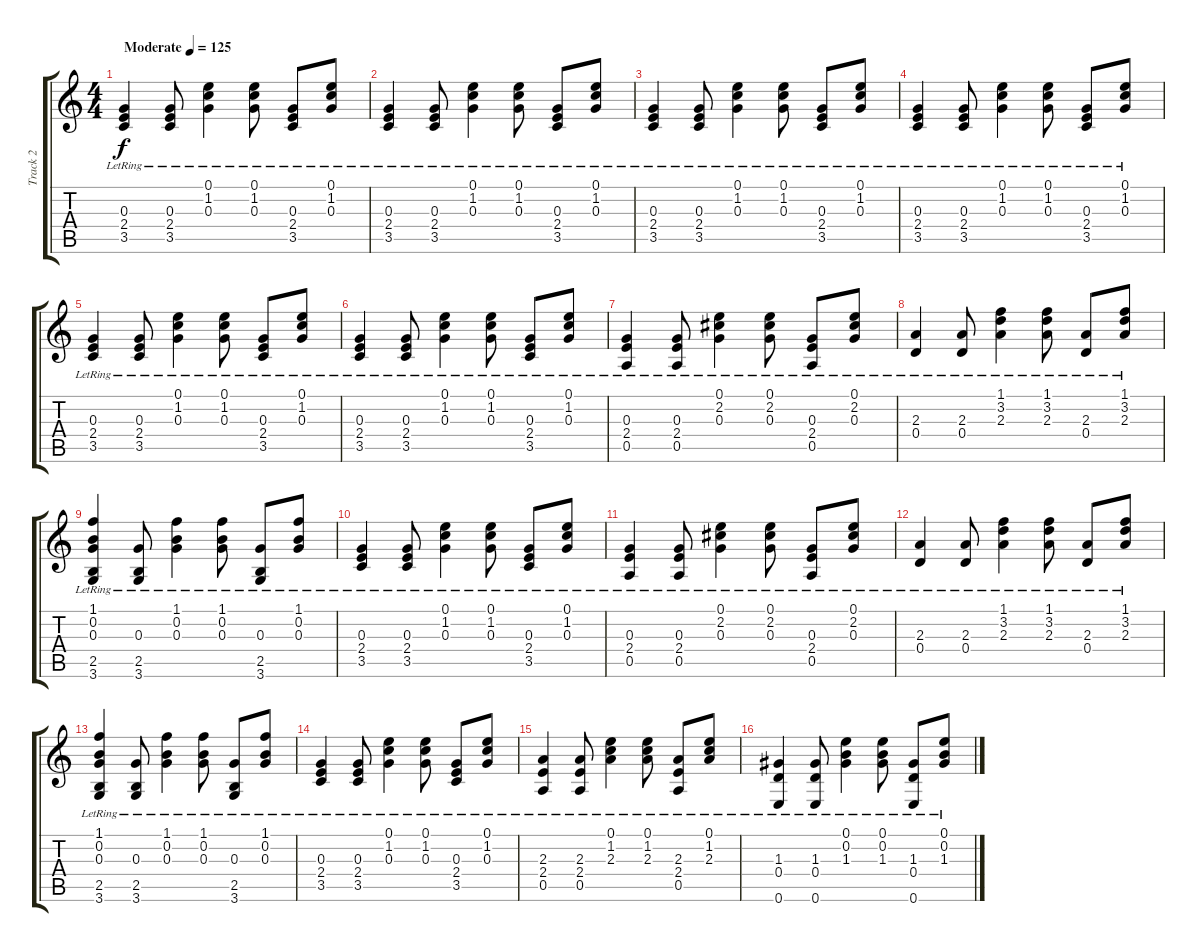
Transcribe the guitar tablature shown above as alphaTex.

\track ("Track 2" "Track 2") {instrument acousticguitarsteel}
\staff {score tabs}
\tuning (E4 B3 G3 D3 A2 E2) {hide}
\ts (4 4)
\tempo (125 "Moderate")
\clef g2
\ks c
(0.3 2.4{lr} 3.5{lr}).4{dy f instrument acousticguitarsteel} (0.3 2.4{lr} 3.5{lr}).8 (0.1{lr} 1.2{lr} 0.3{lr}).4 (0.1{lr} 1.2{lr} 0.3{lr}).8 (0.3 2.4{lr} 3.5{lr}).8 (0.1{lr} 1.2{lr} 0.3{lr}).8 |
(0.3 2.4{lr} 3.5{lr}).4 (0.3 2.4{lr} 3.5{lr}).8 (0.1{lr} 1.2{lr} 0.3{lr}).4 (0.1{lr} 1.2{lr} 0.3{lr}).8 (0.3 2.4{lr} 3.5{lr}).8 (0.1{lr} 1.2{lr} 0.3{lr}).8 |
(0.3 2.4{lr} 3.5{lr}).4 (0.3 2.4{lr} 3.5{lr}).8 (0.1{lr} 1.2{lr} 0.3{lr}).4 (0.1{lr} 1.2{lr} 0.3{lr}).8 (0.3 2.4{lr} 3.5{lr}).8 (0.1{lr} 1.2{lr} 0.3{lr}).8 |
(0.3 2.4{lr} 3.5{lr}).4 (0.3 2.4{lr} 3.5{lr}).8 (0.1{lr} 1.2{lr} 0.3{lr}).4 (0.1{lr} 1.2{lr} 0.3{lr}).8 (0.3 2.4{lr} 3.5{lr}).8 (0.1{lr} 1.2{lr} 0.3{lr}).8 |
(0.3 2.4{lr} 3.5{lr}).4 (0.3 2.4{lr} 3.5{lr}).8 (0.1{lr} 1.2{lr} 0.3{lr}).4 (0.1{lr} 1.2{lr} 0.3{lr}).8 (0.3 2.4{lr} 3.5{lr}).8 (0.1{lr} 1.2{lr} 0.3{lr}).8 |
(0.3 2.4{lr} 3.5{lr}).4 (0.3 2.4{lr} 3.5{lr}).8 (0.1{lr} 1.2{lr} 0.3{lr}).4 (0.1{lr} 1.2{lr} 0.3{lr}).8 (0.3 2.4{lr} 3.5{lr}).8 (0.1{lr} 1.2{lr} 0.3{lr}).8 |
(0.3{lr} 2.4{lr} 0.5{lr}).4 (0.3{lr} 2.4{lr} 0.5{lr}).8 (0.1{lr} 2.2{lr} 0.3{lr}).4 (0.1{lr} 2.2{lr} 0.3{lr}).8 (0.3{lr} 2.4{lr} 0.5{lr}).8 (0.1{lr} 2.2{lr} 0.3{lr}).8 |
(2.3{lr} 0.4{lr}).4 (2.3{lr} 0.4{lr}).8 (1.1{lr} 3.2{lr} 2.3{lr}).4 (1.1{lr} 3.2{lr} 2.3{lr}).8 (2.3{lr} 0.4{lr}).8 (1.1{lr} 3.2{lr} 2.3{lr}).8 |
(1.1{lr} 0.2{lr} 0.3{lr} 2.5{lr} 3.6{lr}).4 (0.3{lr} 2.5{lr} 3.6{lr}).8 (1.1{lr} 0.2{lr} 0.3{lr}).4 (1.1{lr} 0.2{lr} 0.3{lr}).8 (0.3{lr} 2.5{lr} 3.6{lr}).8 (1.1{lr} 0.2{lr} 0.3{lr}).8 |
(0.3 2.4{lr} 3.5{lr}).4 (0.3 2.4{lr} 3.5{lr}).8 (0.1{lr} 1.2{lr} 0.3{lr}).4 (0.1{lr} 1.2{lr} 0.3{lr}).8 (0.3 2.4{lr} 3.5{lr}).8 (0.1{lr} 1.2{lr} 0.3{lr}).8 |
(0.3{lr} 2.4{lr} 0.5{lr}).4 (0.3{lr} 2.4{lr} 0.5{lr}).8 (0.1{lr} 2.2{lr} 0.3{lr}).4 (0.1{lr} 2.2{lr} 0.3{lr}).8 (0.3{lr} 2.4{lr} 0.5{lr}).8 (0.1{lr} 2.2{lr} 0.3{lr}).8 |
(2.3{lr} 0.4{lr}).4 (2.3{lr} 0.4{lr}).8 (1.1{lr} 3.2{lr} 2.3{lr}).4 (1.1{lr} 3.2{lr} 2.3{lr}).8 (2.3{lr} 0.4{lr}).8 (1.1{lr} 3.2{lr} 2.3{lr}).8 |
(1.1{lr} 0.2{lr} 0.3{lr} 2.5{lr} 3.6{lr}).4 (0.3{lr} 2.5{lr} 3.6{lr}).8 (1.1{lr} 0.2{lr} 0.3{lr}).4 (1.1{lr} 0.2{lr} 0.3{lr}).8 (0.3{lr} 2.5{lr} 3.6{lr}).8 (1.1{lr} 0.2{lr} 0.3{lr}).8 |
(0.3 2.4{lr} 3.5{lr}).4 (0.3 2.4{lr} 3.5{lr}).8 (0.1{lr} 1.2{lr} 0.3{lr}).4 (0.1{lr} 1.2{lr} 0.3{lr}).8 (0.3 2.4{lr} 3.5{lr}).8 (0.1{lr} 1.2{lr} 0.3{lr}).8 |
(2.3{lr} 2.4{lr} 0.5{lr}).4 (2.3{lr} 2.4{lr} 0.5{lr}).8 (0.1{lr} 1.2{lr} 2.3{lr}).4 (0.1{lr} 1.2{lr} 2.3{lr}).8 (2.3{lr} 2.4{lr} 0.5{lr}).8 (0.1{lr} 1.2{lr} 2.3{lr}).8 |
(1.3{lr} 0.4{lr} 0.6{lr}).4 (1.3{lr} 0.4{lr} 0.6{lr}).8 (0.1{lr} 0.2{lr} 1.3{lr}).4 (0.1{lr} 0.2{lr} 1.3{lr}).8 (1.3{lr} 0.4{lr} 0.6{lr}).8 (0.1{lr} 0.2{lr} 1.3{lr}).8
